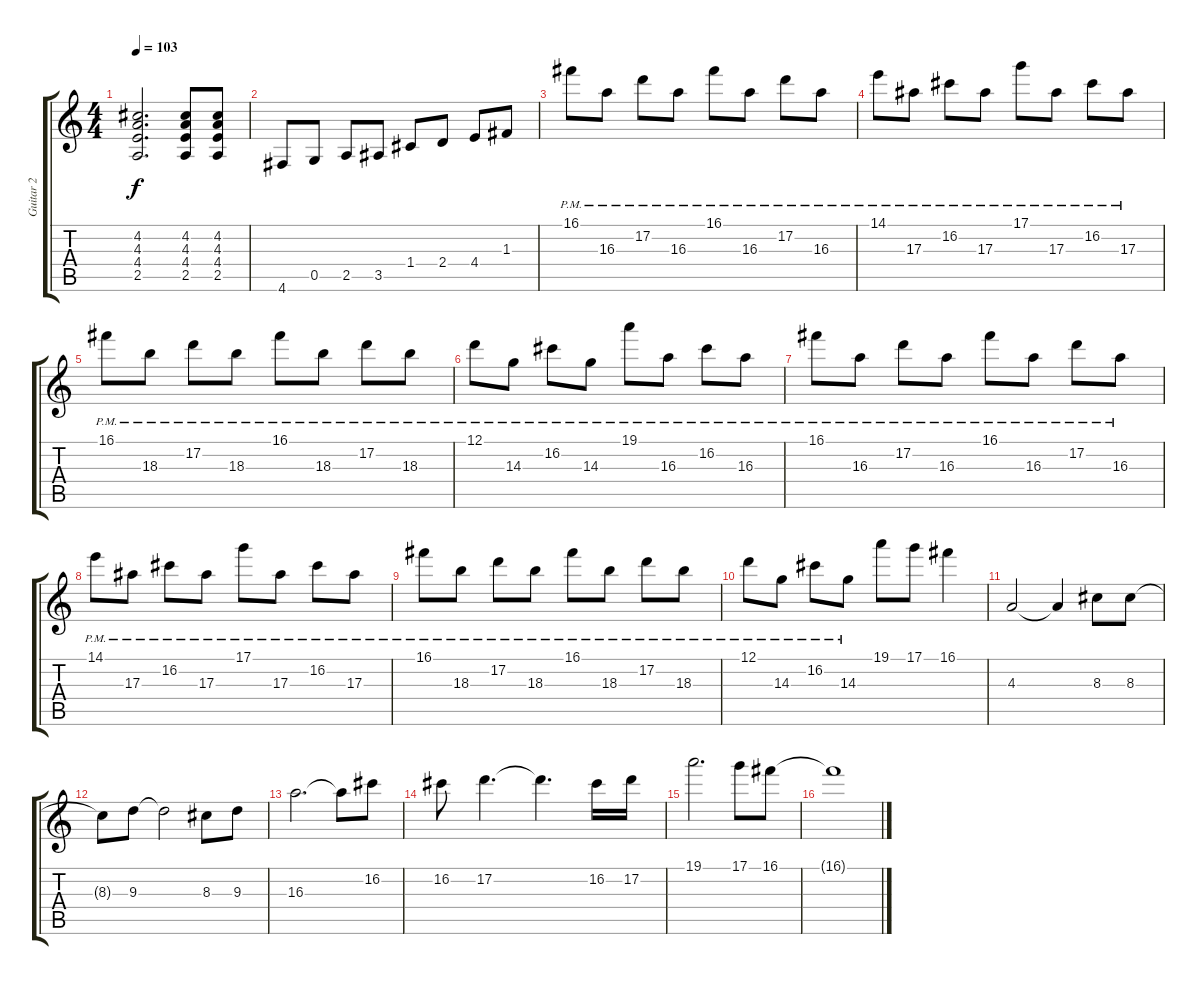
\track ("Guitar 2" "Guitar 2") {instrument distortionguitar}
\staff {score tabs}
\tuning (D4 A3 F3 C3 G2 D2) {hide}
\ts (4 4)
\tempo 103
\clef g2
\ks c
(4.2 4.3 4.4 2.5).2{d dy f} (4.2 4.3 4.4 2.5).8 (4.2 4.3 4.4 2.5).8 |
4.6.8 0.5.8 2.5.8 3.5.8 1.4.8 2.4.8 4.4.8 1.3.8 |
16.1{pm}.8 16.3{pm}.8 17.2{pm}.8 16.3{pm}.8 16.1{pm}.8 16.3{pm}.8 17.2{pm}.8 16.3{pm}.8 |
14.1{pm}.8 17.3{pm}.8 16.2{pm}.8 17.3{pm}.8 17.1{pm}.8 17.3{pm}.8 16.2{pm}.8 17.3{pm}.8 |
16.1{pm}.8 18.3{pm}.8 17.2{pm}.8 18.3{pm}.8 16.1{pm}.8 18.3{pm}.8 17.2{pm}.8 18.3{pm}.8 |
12.1{pm}.8 14.3{pm}.8 16.2{pm}.8 14.3{pm}.8 19.1{pm}.8 16.3{pm}.8 16.2{pm}.8 16.3{pm}.8 |
16.1{pm}.8 16.3{pm}.8 17.2{pm}.8 16.3{pm}.8 16.1{pm}.8 16.3{pm}.8 17.2{pm}.8 16.3{pm}.8 |
14.1{pm}.8 17.3{pm}.8 16.2{pm}.8 17.3{pm}.8 17.1{pm}.8 17.3{pm}.8 16.2{pm}.8 17.3{pm}.8 |
16.1{pm}.8 18.3{pm}.8 17.2{pm}.8 18.3{pm}.8 16.1{pm}.8 18.3{pm}.8 17.2{pm}.8 18.3{pm}.8 |
12.1{pm}.8 14.3{pm}.8 16.2{pm}.8 14.3{pm}.8 19.1.8 17.1.8 16.1.4 |
4.3.2 4.3{t}.4 8.3.8 8.3.8 |
8.3{t}.8 9.3.8 9.3{t}.2 8.3.8 9.3.8 |
16.3.2{d} 16.3{t}.8 16.2.8 |
16.2.8 17.2.4{d} 17.2{t}.4{d} 16.2.16 17.2.16 |
19.1.2{d} 17.1.8 16.1.8 |
16.1{t}.1
